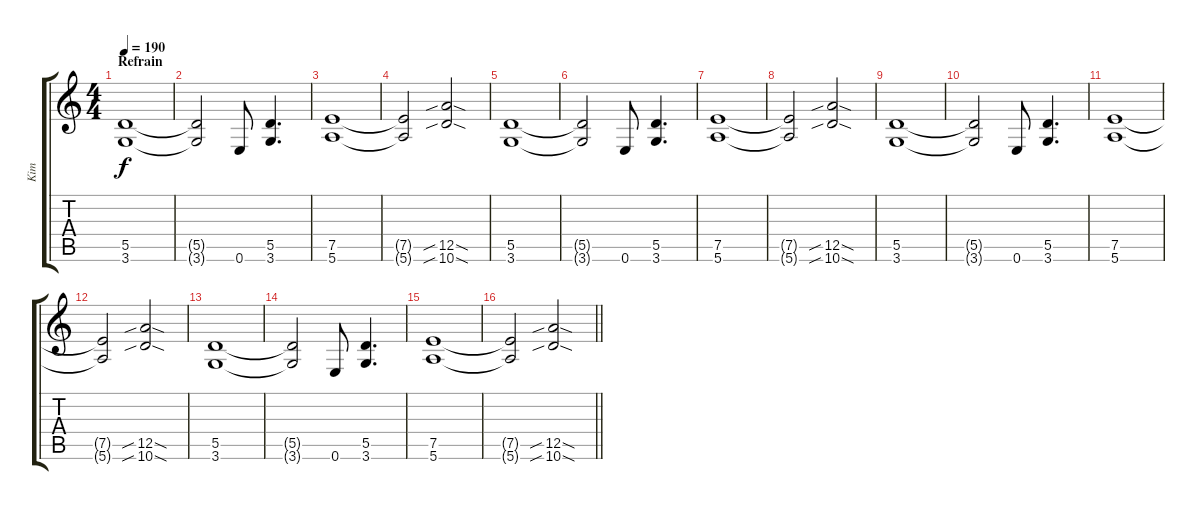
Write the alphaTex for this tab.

\track ("Kim" "Kim") {instrument distortionguitar}
\staff {score tabs}
\tuning (E4 B3 G3 D3 A2 E2) {hide}
\ts (4 4)
\section ("" "Refrain")
\tempo 190
\clef g2
\ks c
(5.5 3.6).1{dy f} |
(5.5{t} 3.6{t}).2 0.6.8 (5.5 3.6).4{d} |
(7.5 5.6).1 |
(7.5{t} 5.6{t}).2 (12.5{sib sod} 10.6{sib sod}).2 |
(5.5 3.6).1 |
(5.5{t} 3.6{t}).2 0.6.8 (5.5 3.6).4{d} |
(7.5 5.6).1 |
(7.5{t} 5.6{t}).2 (12.5{sib sod} 10.6{sib sod}).2 |
(5.5 3.6).1 |
(5.5{t} 3.6{t}).2 0.6.8 (5.5 3.6).4{d} |
(7.5 5.6).1 |
(7.5{t} 5.6{t}).2 (12.5{sib sod} 10.6{sib sod}).2 |
(5.5 3.6).1 |
(5.5{t} 3.6{t}).2 0.6.8 (5.5 3.6).4{d} |
(7.5 5.6).1 |
\barLineRight lightlight
(7.5{t} 5.6{t}).2 (12.5{sib sod} 10.6{sib sod}).2
